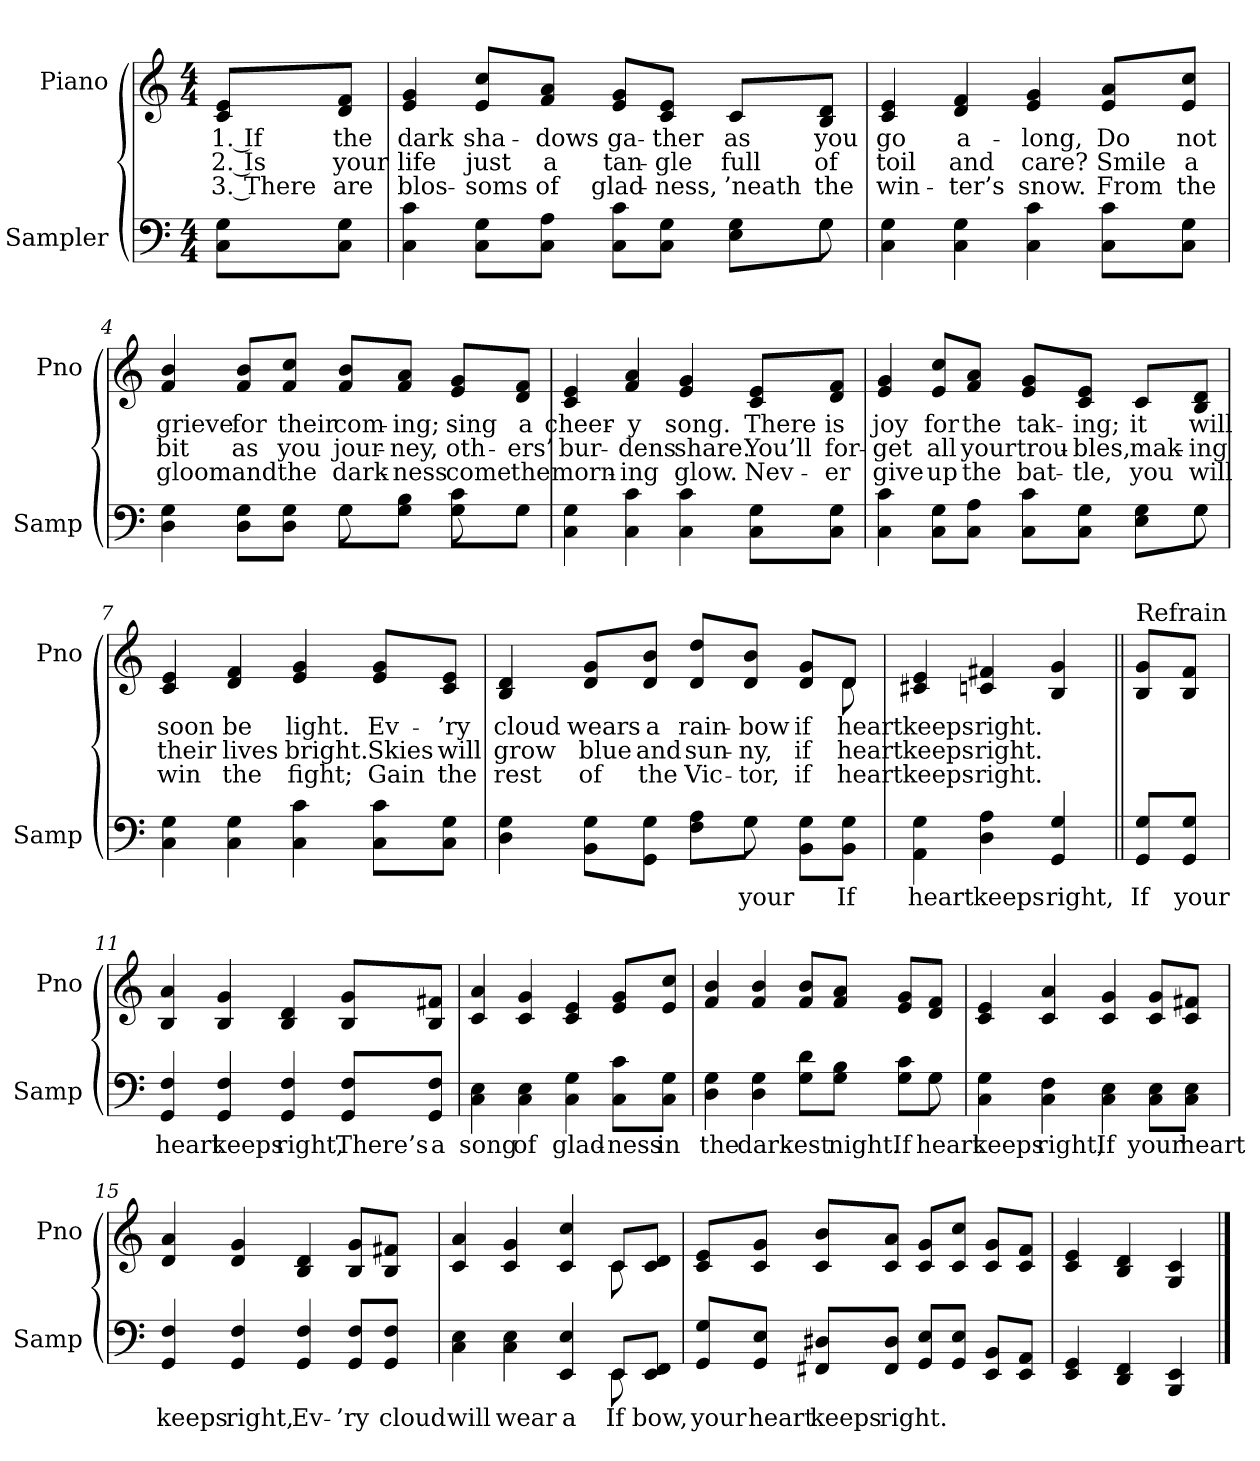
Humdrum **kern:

**kern	**text	**kern	**text	**text	**text
*part2	*part2	*part1	*part1	*part1	*part1
*staff2	*staff2	*staff1	*staff1	*staff1	*staff1
*I"Sampler	*	*I"Piano	*	*	*
*I'Samp	*	*I'Pno	*	*	*
*clefF4	*	*clefG2	*	*	*
*M4/4	*	*M4/4	*	*	*
=1	=1	=1	=1	=1	=1
8C\ 8G\L	.	8c/ 8e/L	1. If	2. Is	3. There
8C\ 8G\J	.	8d/ 8f/J	the	your	are
=2	=2	=2	=2	=2	=2
*^	*	*	*	*	*
4C 4c	2..ryy	.	4e 4g	dark	life	blos-
8C\ 8G\L	.	.	8e/ 8cc/L	sha-	just	-soms
8C\ 8A\J	.	.	8f/ 8a/J	-dows	a	of
8C\ 8c\L	.	.	8e/ 8g/L	ga-	tan-	glad-
8C\ 8G\J	.	.	8c/ 8e/J	-ther	-gle	-ness,
8E\ 8G\L	.	.	8c/L	as	full	’neath
8G\J	8G	.	8B/ 8d/J	you	of	the
*v	*v	*	*	*	*	*
=3	=3	=3	=3	=3	=3
4C 4G	.	4c 4e	go	toil	win-
4C 4G	.	4d 4f	a-	and	-ter’s
4C 4c	.	4e 4g	-long,	care?	snow.
8C\ 8c\L	.	8e/ 8a/L	Do	Smile	From
8C\ 8G\J	.	8e/ 8cc/J	not	a	the
=4	=4	=4	=4	=4	=4
*^	*	*	*	*	*
4D 4G	2ryy	.	4f 4b	grieve	bit	gloom
8D\ 8G\L	.	.	8f/ 8b/L	for	as	and
8D\ 8G\J	.	.	8f/ 8cc/J	their	you	the
8G\L	8G	.	8f/ 8b/L	com-	jour-	dark-
8G\ 8B\J	8ryy	.	8f/ 8a/J	-ing;	-ney,	-ness
8G\ 8c\L	8G	.	8e/ 8g/L	sing	oth-	come
8G\J	8ryy	.	8d/ 8f/J	a	-ers’	the
*v	*v	*	*	*	*	*
=5	=5	=5	=5	=5	=5
4C 4G	.	4c 4e	cheer-	bur-	morn-
4C 4c	.	4f 4a	-y	-dens	-ing
4C 4c	.	4e 4g	song.	share.	glow.
8C\ 8G\L	.	8c/ 8e/L	There	You’ll	Nev-
8C\ 8G\J	.	8d/ 8f/J	is	for-	-er
=6	=6	=6	=6	=6	=6
*^	*	*	*	*	*
4C 4c	2..ryy	.	4e 4g	joy	-get	give
8C\ 8G\L	.	.	8e/ 8cc/L	for	all	up
8C\ 8A\J	.	.	8f/ 8a/J	the	your	the
8C\ 8c\L	.	.	8e/ 8g/L	tak-	trou-	bat-
8C\ 8G\J	.	.	8c/ 8e/J	-ing;	-bles,	-tle,
8E\ 8G\L	.	.	8c/L	it	mak-	you
8G\J	8G	.	8B/ 8d/J	will	-ing	will
*v	*v	*	*	*	*	*
=7	=7	=7	=7	=7	=7
4C 4G	.	4c 4e	soon	their	win
4C 4G	.	4d 4f	be	lives	the
4C 4c	.	4e 4g	light.	bright.	fight;
8C\ 8c\L	.	8e/ 8g/L	Ev-	Skies	Gain
8C\ 8G\J	.	8c/ 8e/J	-’ry	will	the
=8	=8	=8	=8	=8	=8
*^	*	*^	*	*	*
4D 4G	8ryy	.	4B 4d	2..ryy	cloud	grow	rest
*v	*v	*	*	*	*	*	*
8BB\ 8G\L	.	8d/ 8g/L	.	wears	blue	of
8GG\ 8G\J	.	8d/ 8b/J	.	a	and	the
8F\ 8A\L	.	8d/ 8dd/L	.	rain-	sun-	Vic-
*^	*	*	*	*	*	*
8G\J	8G	your	8d/ 8b/J	.	-bow	-ny,	-tor,
8BB\ 8G\L	4ryy	.	8d/ 8g/L	.	if	if	if
8BB\ 8G\J	.	If	8d/J	8d	heart	heart	heart
*v	*v	*	*	*	*	*	*
*	*	*v	*v	*	*	*
=9	=9	=9	=9	=9	=9
4AA 4G	heart	4c#X 4e	keeps	keeps	keeps
4D 4A	keeps	4cn 4f#X	right.	right.	right.
4GG 4G	right,	4B 4g	.	.	.
=10||	=10||	=10||	=10||	=10||	=10||
!	!	!LO:TX:t=Refrain	!	!	!
8GG/ 8G/L	If	8B/ 8g/L	.	.	.
8GG/ 8G/J	your	8B/ 8f/J	.	.	.
=11	=11	=11	=11	=11	=11
4GG 4F	heart	4B 4a	.	.	.
4GG 4F	keeps	4B 4g	.	.	.
4GG 4F	right,	4B 4d	.	.	.
8GG/ 8F/L	There’s	8B/ 8g/L	.	.	.
8GG/ 8F/J	a	8B/ 8f#X/J	.	.	.
=12	=12	=12	=12	=12	=12
4C 4E	song	4c 4a	.	.	.
4C 4E	of	4c 4g	.	.	.
4C 4G	glad-	4c 4e	.	.	.
8C\ 8c\L	-ness	8e/ 8g/L	.	.	.
8C\ 8G\J	in	8e/ 8cc/J	.	.	.
=13	=13	=13	=13	=13	=13
*^	*	*	*	*	*
4D 4G	2..ryy	the	4f 4b	.	.	.
4D 4G	.	dark-	4f 4b	.	.	.
8G\ 8d\L	.	-est	8f/ 8b/L	.	.	.
8G\ 8B\J	.	night.	8f/ 8a/J	.	.	.
8G\ 8c\L	.	If	8e/ 8g/L	.	.	.
8G\J	8G	heart	8d/ 8f/J	.	.	.
*v	*v	*	*	*	*	*
=14	=14	=14	=14	=14	=14
4C 4G	keeps	4c 4e	.	.	.
4C 4F	right,	4c 4a	.	.	.
4C 4E	If	4c 4g	.	.	.
8C\ 8E\L	your	8c/ 8g/L	.	.	.
8C\ 8E\J	heart	8c/ 8f#X/J	.	.	.
=15	=15	=15	=15	=15	=15
4GG 4F	keeps	4d 4a	.	.	.
4GG 4F	right,	4d 4g	.	.	.
4GG 4F	Ev-	4B 4d	.	.	.
8GG/ 8F/L	-’ry	8B/ 8g/L	.	.	.
8GG/ 8F/J	cloud	8B/ 8f#X/J	.	.	.
=16	=16	=16	=16	=16	=16
*^	*	*^	*	*	*
4C 4E	2.ryy	will	4c 4a	2.ryy	.	.	.
4C 4E	.	wear	4c 4g	.	.	.	.
4EE 4E	.	a	4c 4cc	.	.	.	.
8EE/L	8EE	If	8c/L	8c	.	.	.
8EE/ 8FF/J	8ryy	-bow,	8c/ 8d/J	8ryy	.	.	.
*v	*v	*	*	*	*	*	*
*	*	*v	*v	*	*	*
=17	=17	=17	=17	=17	=17
8GG/ 8G/L	your	8c/ 8e/L	.	.	.
8GG/ 8E/J	heart	8c/ 8g/J	.	.	.
8FF#X/ 8D#X/L	keeps	8c/ 8b/L	.	.	.
8FF#/ 8D#/J	right.	8c/ 8a/J	.	.	.
8GG/ 8E/L	.	8c/ 8g/L	.	.	.
8GG/ 8E/J	.	8c/ 8cc/J	.	.	.
8EE/ 8BB/L	.	8c/ 8g/L	.	.	.
8EE/ 8AA/J	.	8c/ 8f/J	.	.	.
=18	=18	=18	=18	=18	=18
4EE 4GG	.	4c 4e	.	.	.
4DD 4FF	.	4B 4d	.	.	.
4BBB 4EE	.	4G 4c	.	.	.
==	==	==	==	==	==
*-	*-	*-	*-	*-	*-
